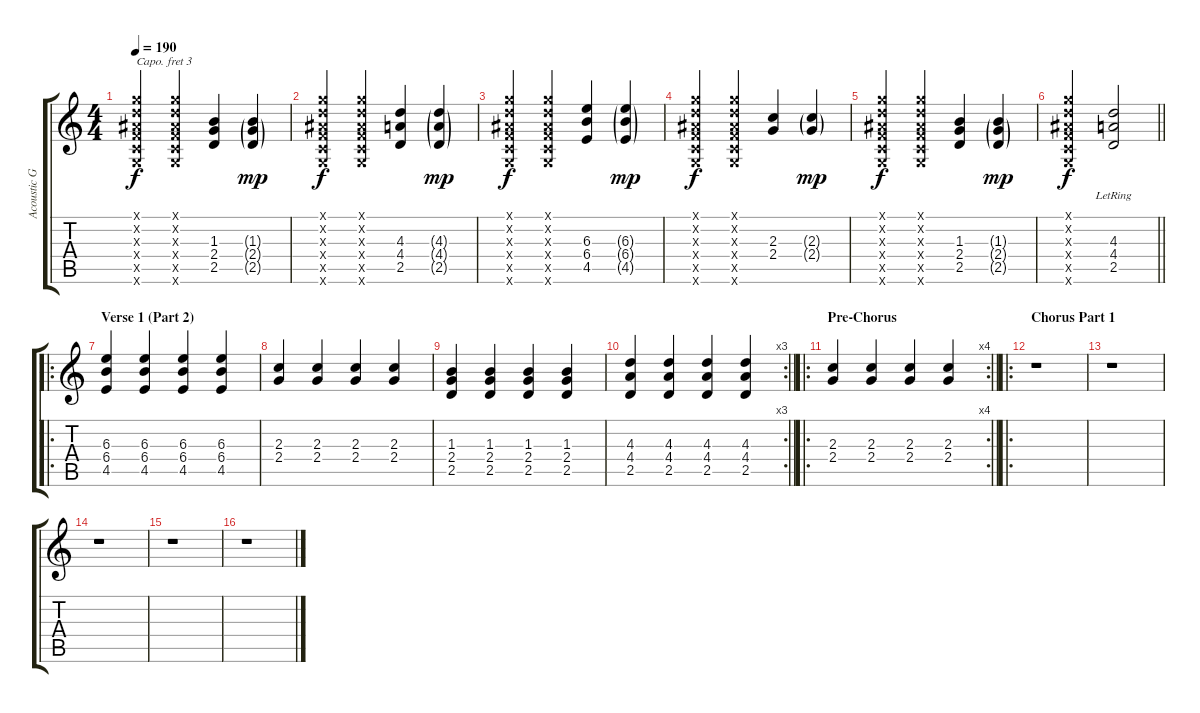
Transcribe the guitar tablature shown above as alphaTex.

\track ("Acoustic Guitar" "Acoustic G") {instrument acousticguitarsteel}
\staff {score tabs}
\capo 3
\tuning (E4 B3 G3 D3 A2 E2) {hide}
\ts (4 4)
\tempo 190
\clef g2
\ks c
(0.1{x} 0.2{x} 0.3{x} 0.4{x} 0.5{x} 0.6{x}).4{dy f} (0.1{x} 0.2{x} 0.3{x} 0.4{x} 0.5{x} 0.6{x}).4 (1.3 2.4 2.5).4 (1.3{g} 2.4{g} 2.5{g}).4{dy mp} |
(0.1{x} 0.2{x} 0.3{x} 0.4{x} 0.5{x} 0.6{x}).4{dy f} (0.1{x} 0.2{x} 0.3{x} 0.4{x} 0.5{x} 0.6{x}).4 (4.3 4.4 2.5).4 (4.3{g} 4.4{g} 2.5{g}).4{dy mp} |
(0.1{x} 0.2{x} 0.3{x} 0.4{x} 0.5{x} 0.6{x}).4{dy f} (0.1{x} 0.2{x} 0.3{x} 0.4{x} 0.5{x} 0.6{x}).4 (6.3 6.4 4.5).4 (6.3{g} 6.4{g} 4.5{g}).4{dy mp} |
(0.1{x} 0.2{x} 0.3{x} 0.4{x} 0.5{x} 0.6{x}).4{dy f} (0.1{x} 0.2{x} 0.3{x} 0.4{x} 0.5{x} 0.6{x}).4 (2.3 2.4).4 (2.3{g} 2.4{g}).4{dy mp} |
(0.1{x} 0.2{x} 0.3{x} 0.4{x} 0.5{x} 0.6{x}).4{dy f} (0.1{x} 0.2{x} 0.3{x} 0.4{x} 0.5{x} 0.6{x}).4 (1.3 2.4 2.5).4 (1.3{g} 2.4{g} 2.5{g}).4{dy mp} |
\barLineRight lightlight
(0.1{x} 0.2{x} 0.3{x} 0.4{x} 0.5{x} 0.6{x}).2{dy f} (4.3{lr} 4.4{lr} 2.5{lr}).2 |
\ro
\section ("" "Verse 1 (Part 2)")
(6.3 6.4 4.5).4 (6.3 6.4 4.5).4 (6.3 6.4 4.5).4 (6.3 6.4 4.5).4 |
(2.3 2.4).4 (2.3 2.4).4 (2.3 2.4).4 (2.3 2.4).4 |
(1.3 2.4 2.5).4 (1.3 2.4 2.5).4 (1.3 2.4 2.5).4 (1.3 2.4 2.5).4 |
\rc 3
\barLineRight lightlight
(4.3 4.4 2.5).4 (4.3 4.4 2.5).4 (4.3 4.4 2.5).4 (4.3 4.4 2.5).4 |
\ro
\rc 4
\section ("" "Pre-Chorus")
\barLineRight lightlight
(2.3 2.4).4 (2.3 2.4).4 (2.3 2.4).4 (2.3 2.4).4 |
\ro
\section ("" "Chorus Part 1")
r.1 |
r.1 |
r.1 |
r.1 |
r.1
